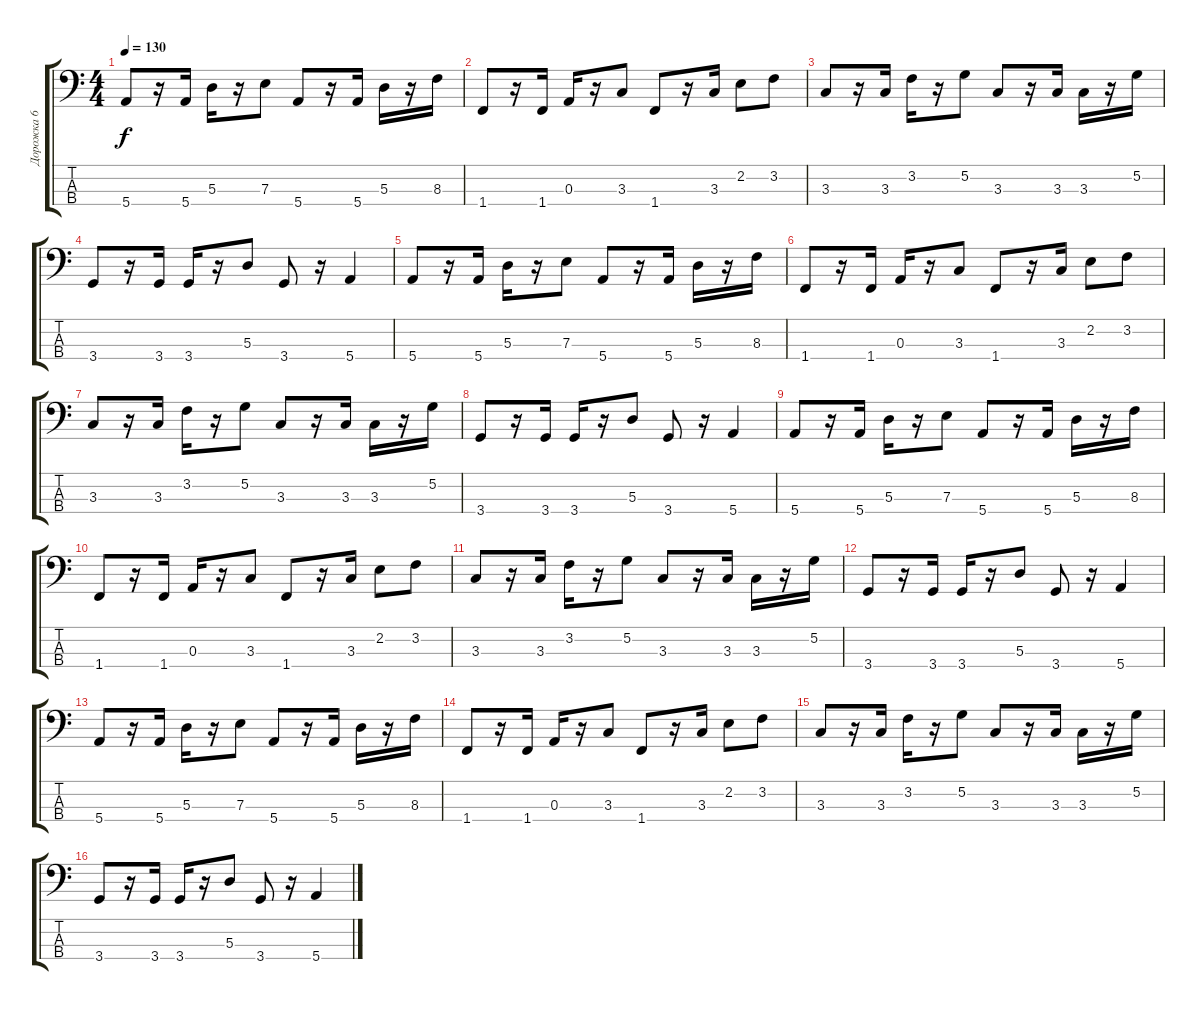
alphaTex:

\track ("Дорожка 6" "Дорожка 6") {instrument electricbassfinger}
\staff {score tabs}
\tuning (G2 D2 A1 E1) {hide}
\ts (4 4)
\tempo 130
\clef f4
\ks c
5.4.8{dy f} r.16 5.4.16 5.3.16 r.16 7.3.8 5.4.8 r.16 5.4.16 5.3.16 r.16 8.3.16 |
1.4.8 r.16 1.4.16 0.3.16 r.16 3.3.8 1.4.8 r.16 3.3.16 2.2.8 3.2.8 |
3.3.8 r.16 3.3.16 3.2.16 r.16 5.2.8 3.3.8 r.16 3.3.16 3.3.16 r.16 5.2.16 |
3.4.8 r.16 3.4.16 3.4.16 r.16 5.3.8 3.4.8 r.16 5.4.4 |
5.4.8 r.16 5.4.16 5.3.16 r.16 7.3.8 5.4.8 r.16 5.4.16 5.3.16 r.16 8.3.16 |
1.4.8 r.16 1.4.16 0.3.16 r.16 3.3.8 1.4.8 r.16 3.3.16 2.2.8 3.2.8 |
3.3.8 r.16 3.3.16 3.2.16 r.16 5.2.8 3.3.8 r.16 3.3.16 3.3.16 r.16 5.2.16 |
3.4.8 r.16 3.4.16 3.4.16 r.16 5.3.8 3.4.8 r.16 5.4.4 |
5.4.8 r.16 5.4.16 5.3.16 r.16 7.3.8 5.4.8 r.16 5.4.16 5.3.16 r.16 8.3.16 |
1.4.8 r.16 1.4.16 0.3.16 r.16 3.3.8 1.4.8 r.16 3.3.16 2.2.8 3.2.8 |
3.3.8 r.16 3.3.16 3.2.16 r.16 5.2.8 3.3.8 r.16 3.3.16 3.3.16 r.16 5.2.16 |
3.4.8 r.16 3.4.16 3.4.16 r.16 5.3.8 3.4.8 r.16 5.4.4 |
5.4.8 r.16 5.4.16 5.3.16 r.16 7.3.8 5.4.8 r.16 5.4.16 5.3.16 r.16 8.3.16 |
1.4.8 r.16 1.4.16 0.3.16 r.16 3.3.8 1.4.8 r.16 3.3.16 2.2.8 3.2.8 |
3.3.8 r.16 3.3.16 3.2.16 r.16 5.2.8 3.3.8 r.16 3.3.16 3.3.16 r.16 5.2.16 |
3.4.8 r.16 3.4.16 3.4.16 r.16 5.3.8 3.4.8 r.16 5.4.4
